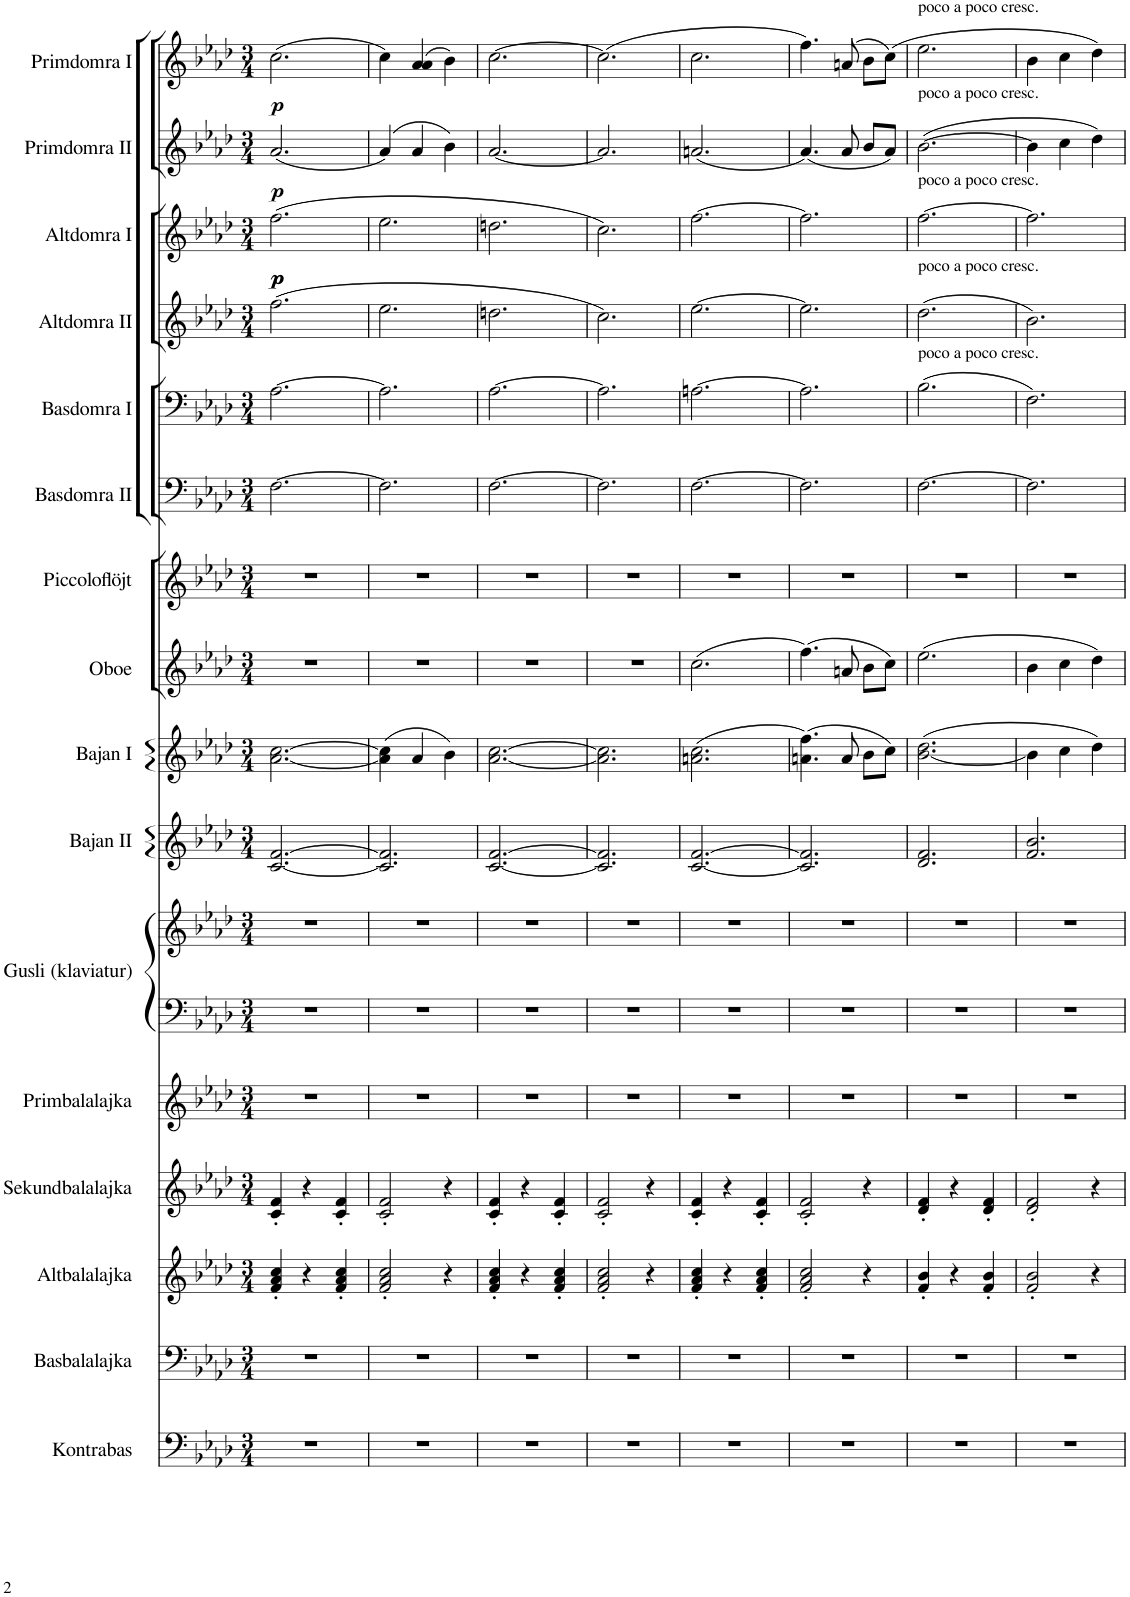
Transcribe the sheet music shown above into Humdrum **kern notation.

**kern	**kern	**kern	**kern	**kern	**kern	**kern	**kern	**kern	**kern	**kern	**kern	**kern	**kern	**kern	**dynam	**kern	**dynam	**kern	**dynam
*part16	*part15	*part14	*part13	*part12	*part11	*part11	*part10	*part9	*part8	*part7	*part6	*part5	*part4	*part3	*part3	*part2	*part2	*part1	*part1
*staff17	*staff16	*staff15	*staff14	*staff13	*staff12	*staff11	*staff10	*staff9	*staff8	*staff7	*staff6	*staff5	*staff4	*staff3	*staff3	*staff2	*staff2	*staff1	*staff1
*I"Kontrabas	*I"Basbalalajka	*I"Altbalalajka	*I"Sekundbalalajka	*I"Primbalalajka	*I"Gusli (klaviatur)	*	*I"Bajan II	*I"Bajan I	*I"Oboe	*I"Piccoloflöjt	*I"Basdomra II	*I"Basdomra I	*I"Altdomra II	*I"Altdomra I	*	*I"Primdomra II	*	*I"Primdomra I	*
*I'KB	*I'BB	*I'AB	*I'SB	*I'PB	*I'Gus	*	*I'B II	*I'B I	*I'Ob.	*I'PF	*I'BD II	*I'BD I	*I'AD II	*I'AD I	*	*I'PD II	*	*I'PD I	*
*clefF4	*clefF4	*clefG2	*clefG2	*clefG2	*clefF4	*clefG2	*clefG2	*clefG2	*clefG2	*clefG2	*clefF4	*clefF4	*clefG2	*clefG2	*	*clefG2	*	*clefG2	*
*	*	*	*	*	*	*	*	*	*	*Trd-7c-12	*	*	*	*	*	*	*	*	*
*k[b-e-a-d-]	*k[b-e-a-d-]	*k[b-e-a-d-]	*k[b-e-a-d-]	*k[b-e-a-d-]	*k[b-e-a-d-]	*k[b-e-a-d-]	*k[b-e-a-d-]	*k[b-e-a-d-]	*k[b-e-a-d-]	*k[b-e-a-d-]	*k[b-e-a-d-]	*k[b-e-a-d-]	*k[b-e-a-d-]	*k[b-e-a-d-]	*	*k[b-e-a-d-]	*	*k[b-e-a-d-]	*
*M3/4	*M3/4	*M3/4	*M3/4	*M3/4	*M3/4	*M3/4	*M3/4	*M3/4	*M3/4	*M3/4	*M3/4	*M3/4	*M3/4	*M3/4	*	*M3/4	*	*M3/4	*
=1	=1	=1	=1	=1	=1	=1	=1	=1	=1	=1	=1	=1	=1	=1	=1	=1	=1	=1	=1
!	!	!	!	!	!	!	!	!	!	!	!	!	!	!	!LO:DY:b	!	!	!	!
!	!	!	!	!	!	!	!	!	!	!	!	!	!	!	!LO:DY:n=1:b	!	!LO:DY:b	!	!LO:DY:b
2.r	2.r	4f/' 4a-/' 4cc/'	4c/' 4f/'	2.r	2.r	2.r	[2.c/ [2.f/	[2.a-\ [2.cc\	2.r	2.r	[2.F\	[2.A-\	(2.ff\	(2.ff\	p p	(2.a-/	p	(2.cc\	p
.	.	4r	4r	.	.	.	.	.	.	.	.	.	.	.	.	.	.	.	.
.	.	4f/' 4a-/' 4cc/'	4c/' 4f/'	.	.	.	.	.	.	.	.	.	.	.	.	.	.	.	.
=2	=2	=2	=2	=2	=2	=2	=2	=2	=2	=2	=2	=2	=2	=2	=2	=2	=2	=2	=2
2.r	2.r	2f/' 2a-/' 2cc/'	2c/' 2f/'	2.r	2.r	2.r	2.c/] 2.f/]	(4a-\] 4cc\]	2.r	2.r	2.F\]	2.A-\]	2.ee-\	2.ee-\	.	(4a-/)	.	4cc\)	.
.	.	.	.	.	.	.	.	4a-/	.	.	.	.	.	.	.	4a-/	.	(4a-/ 4a-/	.
.	.	4r	4r	.	.	.	.	4b-\)	.	.	.	.	.	.	.	4b-\)	.	4b-\)	.
=3	=3	=3	=3	=3	=3	=3	=3	=3	=3	=3	=3	=3	=3	=3	=3	=3	=3	=3	=3
2.r	2.r	4f/' 4a-/' 4cc/'	4c/' 4f/'	2.r	2.r	2.r	[2.c/ [2.f/	[2.a-\ [2.cc\	2.r	2.r	[2.F\	[2.A-\	2.ddn\	2.ddn\	.	[2.a-/	.	[2.cc\	.
.	.	4r	4r	.	.	.	.	.	.	.	.	.	.	.	.	.	.	.	.
.	.	4f/' 4a-/' 4cc/'	4c/' 4f/'	.	.	.	.	.	.	.	.	.	.	.	.	.	.	.	.
=4	=4	=4	=4	=4	=4	=4	=4	=4	=4	=4	=4	=4	=4	=4	=4	=4	=4	=4	=4
2.r	2.r	2f/' 2a-/' 2cc/'	2c/' 2f/'	2.r	2.r	2.r	2.c/] 2.f/]	2.a-\] 2.cc\]	2.r	2.r	2.F\]	2.A-\]	2.cc\)	2.cc\)	.	2.a-/]	.	(2.cc\]	.
.	.	4r	4r	.	.	.	.	.	.	.	.	.	.	.	.	.	.	.	.
=5	=5	=5	=5	=5	=5	=5	=5	=5	=5	=5	=5	=5	=5	=5	=5	=5	=5	=5	=5
2.r	2.r	4f/' 4a-/' 4cc/'	4c/' 4f/'	2.r	2.r	2.r	[2.c/ [2.f/	(2.an\ 2.cc\	(2.cc\	2.r	[2.F\	[2.An\	[2.ee-\	[2.ff\	.	(2.an/	.	2.cc\	.
.	.	4r	4r	.	.	.	.	.	.	.	.	.	.	.	.	.	.	.	.
.	.	4f/' 4a-/' 4cc/'	4c/' 4f/'	.	.	.	.	.	.	.	.	.	.	.	.	.	.	.	.
=6	=6	=6	=6	=6	=6	=6	=6	=6	=6	=6	=6	=6	=6	=6	=6	=6	=6	=6	=6
2.r	2.r	2f/' 2a-/' 2cc/'	2c/' 2f/'	2.r	2.r	2.r	2.c/] 2.f/]	(4.an\ 4.ff\)	(4.ff\)	2.r	2.F\]	2.A\]	2.ee-\]	2.ff\]	.	(4.a-/)	.	4.ff\)	.
.	.	.	.	.	.	.	.	8a/	8an/	.	.	.	.	.	.	8a-/	.	(8an/	.
.	.	4r	4r	.	.	.	.	8b-\L	8b-\L	.	.	.	.	.	.	8b-/L	.	8b-\L	.
.	.	.	.	.	.	.	.	8cc\J)	8cc\J)	.	.	.	.	.	.	8a-/J)	.	(8cc\J)	.
=7	=7	=7	=7	=7	=7	=7	=7	=7	=7	=7	=7	=7	=7	=7	=7	=7	=7	=7	=7
!	!	!	!	!	!	!	!	!	!	!	!	!	!	!	!	!	!	!LO:TX:a:t=poco a poco cresc.	!
!	!	!	!	!	!	!	!	!	!	!	!	!	!	!	!	!LO:TX:a:t=poco a poco cresc.	!	!	!
!	!	!	!	!	!	!	!	!	!	!	!	!	!	!LO:TX:a:t=poco a poco cresc.	!	!	!	!	!
!	!	!	!	!	!	!	!	!	!	!	!	!	!LO:TX:a:t=poco a poco cresc.	!	!	!	!	!	!
!	!	!	!	!	!	!	!	!	!	!	!	!LO:TX:a:t=poco a poco cresc.	!	!	!	!	!	!	!
2.r	2.r	4f/' 4b-/'	4d-/' 4f/'	2.r	2.r	2.r	2.d-/ 2.f/	([2.b-\ 2.dd-\	(2.ee-\	2.r	[2.F\	(2.B-\	(2.dd-\	[2.ff\	.	([2.b-\	.	2.ee-\	.
.	.	4r	4r	.	.	.	.	.	.	.	.	.	.	.	.	.	.	.	.
.	.	4f/' 4b-/'	4d-/' 4f/'	.	.	.	.	.	.	.	.	.	.	.	.	.	.	.	.
=8	=8	=8	=8	=8	=8	=8	=8	=8	=8	=8	=8	=8	=8	=8	=8	=8	=8	=8	=8
2.r	2.r	2f/' 2b-/'	2d-/' 2f/'	2.r	2.r	2.r	2.f/ 2.b-/	4b-\]	4b-\	2.r	2.F\]	2.F\)	2.b-\)	2.ff\]	.	4b-\]	.	4b-\	.
.	.	.	.	.	.	.	.	4cc\	4cc\	.	.	.	.	.	.	4cc\	.	4cc\	.
.	.	4r	4r	.	.	.	.	4dd-\)	4dd-\)	.	.	.	.	.	.	4dd-\)	.	4dd-\)	.
=	=	=	=	=	=	=	=	=	=	=	=	=	=	=	=	=	=	=	=
*-	*-	*-	*-	*-	*-	*-	*-	*-	*-	*-	*-	*-	*-	*-	*-	*-	*-	*-	*-
